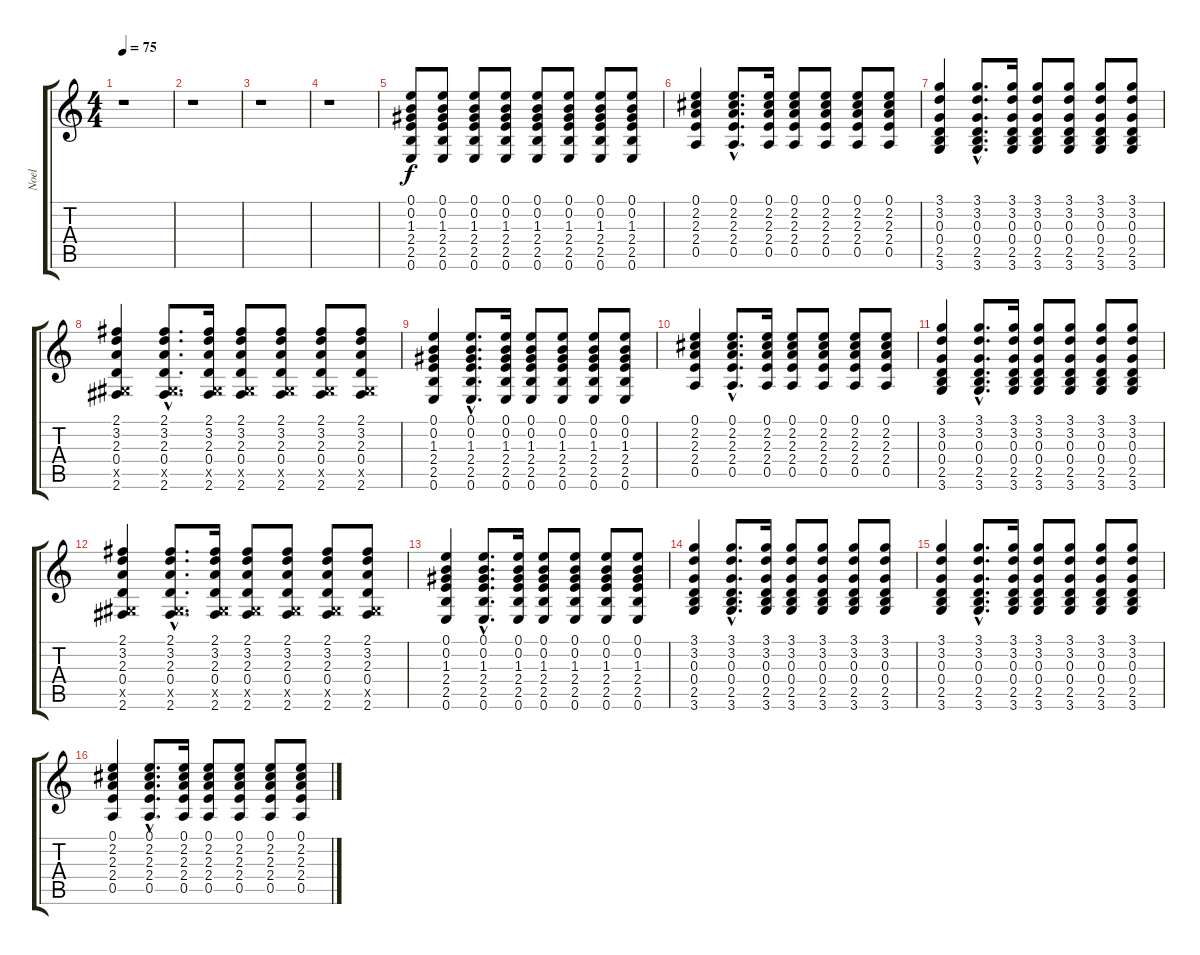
\track ("Noel" "Noel") {instrument overdrivenguitar}
\staff {score tabs}
\tuning (E4 B3 G3 D3 A2 E2) {hide}
\ts (4 4)
\tempo 75
\clef g2
\ks c
r.1{dy f} |
r.1 |
r.1 |
r.1 |
(0.1 0.2 1.3 2.4 2.5 0.6).8{volume 8} (0.1 0.2 1.3 2.4 2.5 0.6).8 (0.1 0.2 1.3 2.4 2.5 0.6).8 (0.1 0.2 1.3 2.4 2.5 0.6).8 (0.1 0.2 1.3 2.4 2.5 0.6).8 (0.1 0.2 1.3 2.4 2.5 0.6).8 (0.1 0.2 1.3 2.4 2.5 0.6).8 (0.1 0.2 1.3 2.4 2.5 0.6).8 |
(0.1 2.2 2.3 2.4 0.5).4 (0.1{hac} 2.2{hac} 2.3{hac} 2.4{hac} 0.5{hac}).8{d} (0.1 2.2 2.3 2.4 0.5).16 (0.1 2.2 2.3 2.4 0.5).8 (0.1 2.2 2.3 2.4 0.5).8 (0.1 2.2 2.3 2.4 0.5).8 (0.1 2.2 2.3 2.4 0.5).8 |
(3.1 3.2 0.3 0.4 2.5 3.6).4 (3.1{hac} 3.2{hac} 0.3{hac} 0.4{hac} 2.5{hac} 3.6{hac}).8{d} (3.1 3.2 0.3 0.4 2.5 3.6).16 (3.1 3.2 0.3 0.4 2.5 3.6).8 (3.1 3.2 0.3 0.4 2.5 3.6).8 (3.1 3.2 0.3 0.4 2.5 3.6).8 (3.1 3.2 0.3 0.4 2.5 3.6).8 |
(2.1 3.2 2.3 0.4 -1.5{x} 2.6).4 (2.1{hac} 3.2{hac} 2.3{hac} 0.4{hac} -1.5{hac x} 2.6{hac}).8{d} (2.1 3.2 2.3 0.4 -1.5{x} 2.6).16 (2.1 3.2 2.3 0.4 -1.5{x} 2.6).8 (2.1 3.2 2.3 0.4 -1.5{x} 2.6).8 (2.1 3.2 2.3 0.4 -1.5{x} 2.6).8 (2.1 3.2 2.3 0.4 -1.5{x} 2.6).8 |
(0.1 0.2 1.3 2.4 2.5 0.6).4 (0.1{hac} 0.2{hac} 1.3{hac} 2.4{hac} 2.5{hac} 0.6{hac}).8{d} (0.1 0.2 1.3 2.4 2.5 0.6).16 (0.1 0.2 1.3 2.4 2.5 0.6).8 (0.1 0.2 1.3 2.4 2.5 0.6).8 (0.1 0.2 1.3 2.4 2.5 0.6).8 (0.1 0.2 1.3 2.4 2.5 0.6).8 |
(0.1 2.2 2.3 2.4 0.5).4 (0.1{hac} 2.2{hac} 2.3{hac} 2.4{hac} 0.5{hac}).8{d} (0.1 2.2 2.3 2.4 0.5).16 (0.1 2.2 2.3 2.4 0.5).8 (0.1 2.2 2.3 2.4 0.5).8 (0.1 2.2 2.3 2.4 0.5).8 (0.1 2.2 2.3 2.4 0.5).8 |
(3.1 3.2 0.3 0.4 2.5 3.6).4 (3.1{hac} 3.2{hac} 0.3{hac} 0.4{hac} 2.5{hac} 3.6{hac}).8{d} (3.1 3.2 0.3 0.4 2.5 3.6).16 (3.1 3.2 0.3 0.4 2.5 3.6).8 (3.1 3.2 0.3 0.4 2.5 3.6).8 (3.1 3.2 0.3 0.4 2.5 3.6).8 (3.1 3.2 0.3 0.4 2.5 3.6).8 |
(2.1 3.2 2.3 0.4 -1.5{x} 2.6).4 (2.1{hac} 3.2{hac} 2.3{hac} 0.4{hac} -1.5{hac x} 2.6{hac}).8{d} (2.1 3.2 2.3 0.4 -1.5{x} 2.6).16 (2.1 3.2 2.3 0.4 -1.5{x} 2.6).8 (2.1 3.2 2.3 0.4 -1.5{x} 2.6).8 (2.1 3.2 2.3 0.4 -1.5{x} 2.6).8 (2.1 3.2 2.3 0.4 -1.5{x} 2.6).8 |
(0.1 0.2 1.3 2.4 2.5 0.6).4 (0.1{hac} 0.2{hac} 1.3{hac} 2.4{hac} 2.5{hac} 0.6{hac}).8{d} (0.1 0.2 1.3 2.4 2.5 0.6).16 (0.1 0.2 1.3 2.4 2.5 0.6).8 (0.1 0.2 1.3 2.4 2.5 0.6).8 (0.1 0.2 1.3 2.4 2.5 0.6).8 (0.1 0.2 1.3 2.4 2.5 0.6).8 |
(3.1 3.2 0.3 0.4 2.5 3.6).4 (3.1{hac} 3.2{hac} 0.3{hac} 0.4{hac} 2.5{hac} 3.6{hac}).8{d} (3.1 3.2 0.3 0.4 2.5 3.6).16 (3.1 3.2 0.3 0.4 2.5 3.6).8 (3.1 3.2 0.3 0.4 2.5 3.6).8 (3.1 3.2 0.3 0.4 2.5 3.6).8 (3.1 3.2 0.3 0.4 2.5 3.6).8 |
(3.1 3.2 0.3 0.4 2.5 3.6).4 (3.1{hac} 3.2{hac} 0.3{hac} 0.4{hac} 2.5{hac} 3.6{hac}).8{d} (3.1 3.2 0.3 0.4 2.5 3.6).16 (3.1 3.2 0.3 0.4 2.5 3.6).8 (3.1 3.2 0.3 0.4 2.5 3.6).8 (3.1 3.2 0.3 0.4 2.5 3.6).8 (3.1 3.2 0.3 0.4 2.5 3.6).8 |
(0.1 2.2 2.3 2.4 0.5).4 (0.1{hac} 2.2{hac} 2.3{hac} 2.4{hac} 0.5{hac}).8{d} (0.1 2.2 2.3 2.4 0.5).16 (0.1 2.2 2.3 2.4 0.5).8 (0.1 2.2 2.3 2.4 0.5).8 (0.1 2.2 2.3 2.4 0.5).8 (0.1 2.2 2.3 2.4 0.5).8
